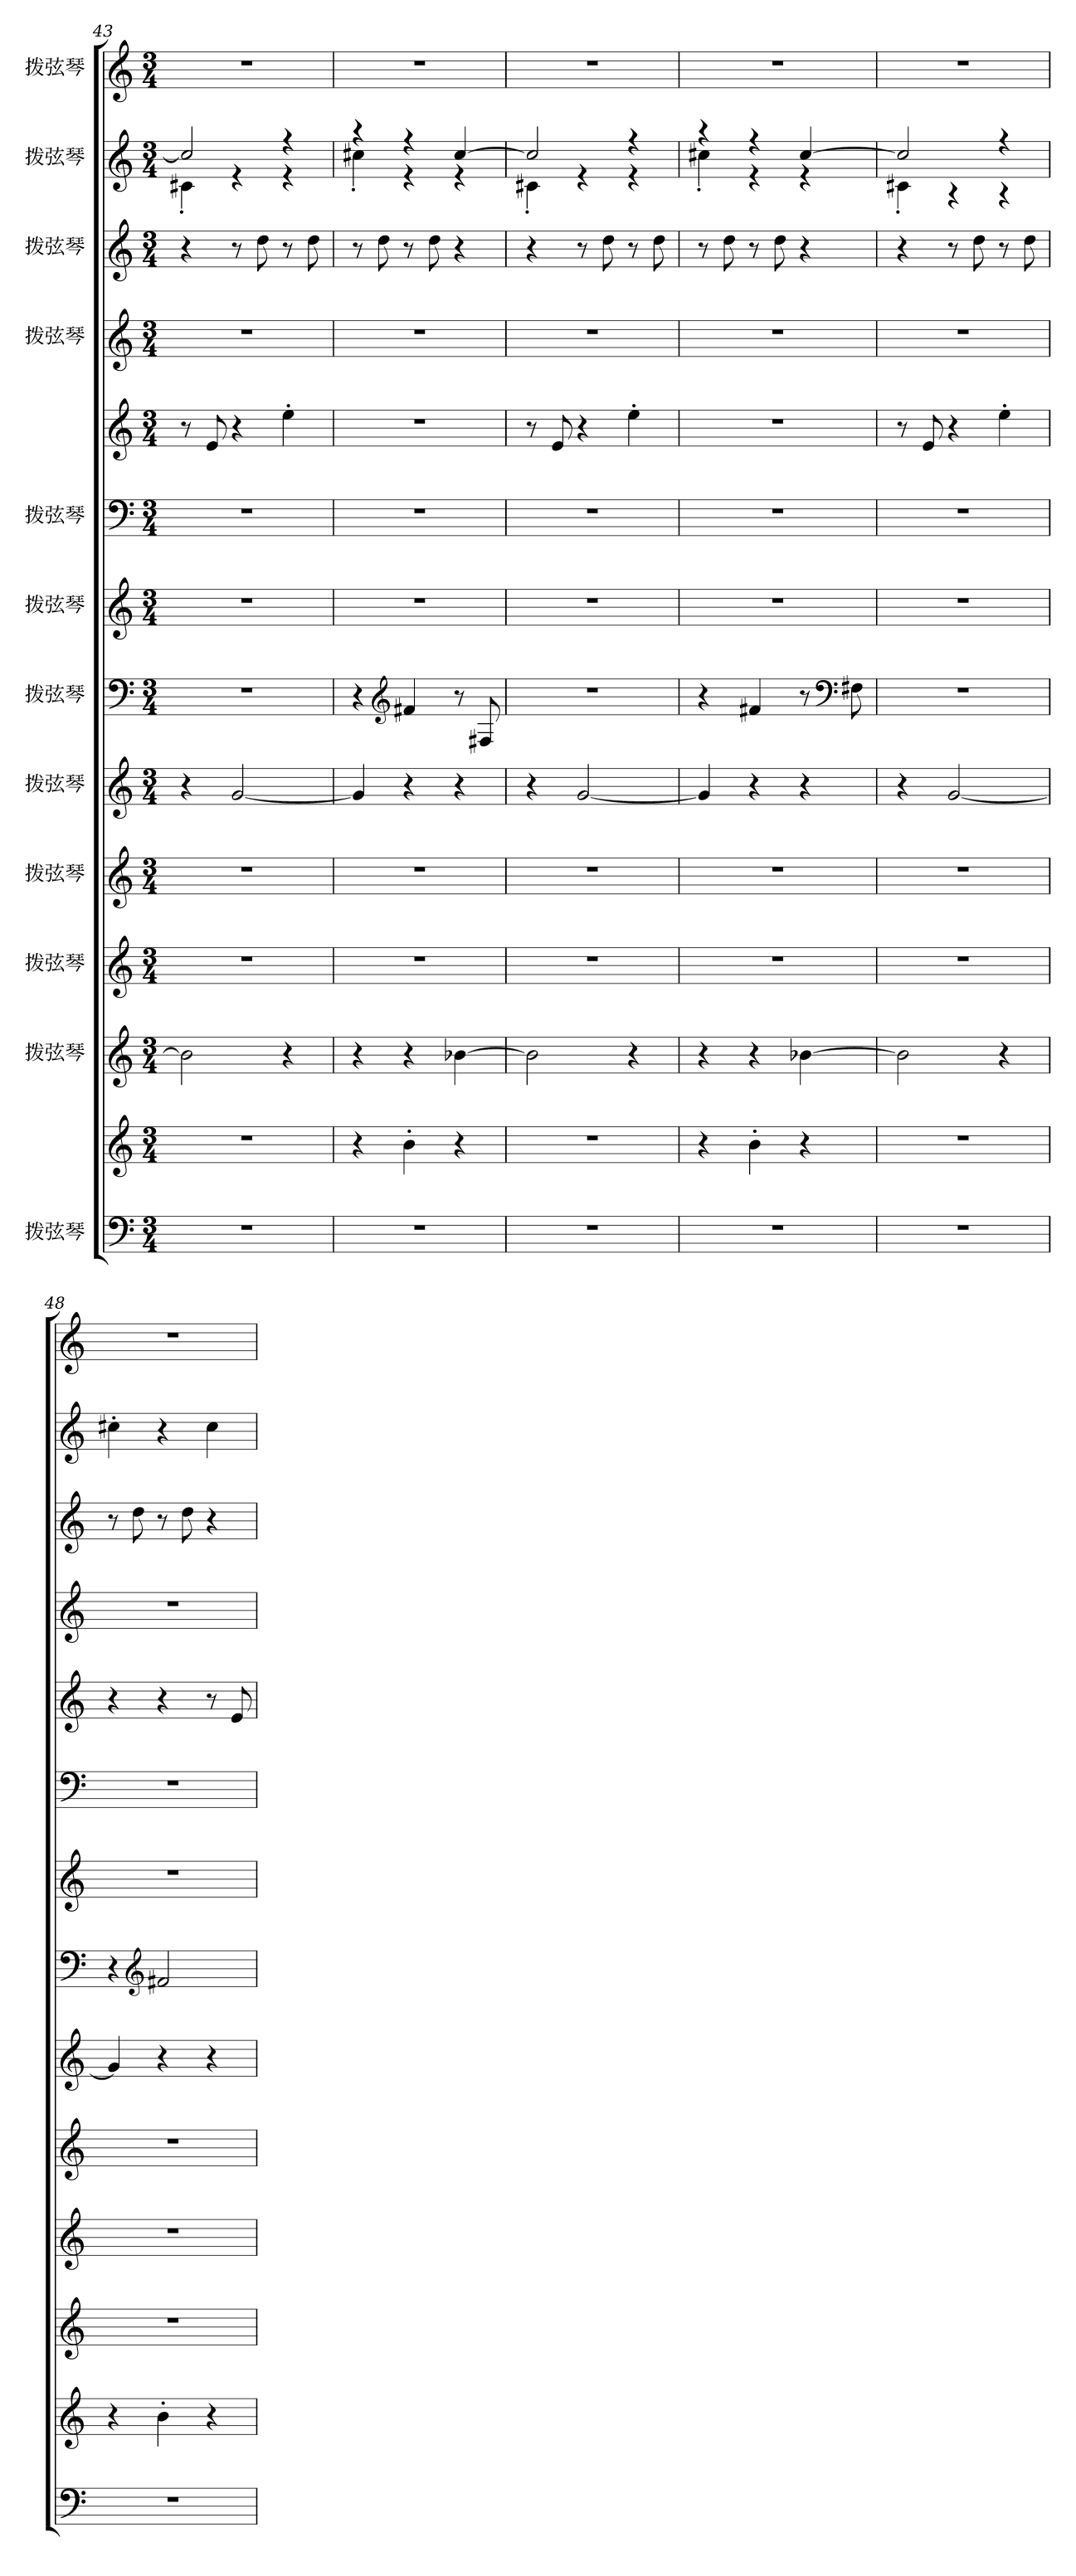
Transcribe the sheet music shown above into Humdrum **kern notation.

**kern	**kern	**kern	**kern	**kern	**kern	**kern	**kern	**kern	**kern	**kern	**kern	**kern	**kern
*part12	*part12	*part11	*part10	*part9	*part8	*part7	*part6	*part5	*part5	*part4	*part3	*part2	*part1
*staff14	*staff13	*staff12	*staff11	*staff10	*staff9	*staff8	*staff7	*staff6	*staff5	*staff4	*staff3	*staff2	*staff1
*I"拨弦琴	*	*I"拨弦琴	*I"拨弦琴	*I"拨弦琴	*I"拨弦琴	*I"拨弦琴	*I"拨弦琴	*I"拨弦琴	*	*I"拨弦琴	*I"拨弦琴	*I"拨弦琴	*I"拨弦琴
!!LO:PB:g=z
*clefF4	*clefG2	*clefG2	*clefG2	*clefG2	*clefG2	*clefF4	*clefG2	*clefF4	*clefG2	*clefG2	*clefG2	*clefG2	*clefG2
*k[]	*k[]	*k[]	*k[]	*k[]	*k[]	*k[]	*k[]	*k[]	*k[]	*k[]	*k[]	*k[]	*k[]
*M3/4	*M3/4	*M3/4	*M3/4	*M3/4	*M3/4	*M3/4	*M3/4	*M3/4	*M3/4	*M3/4	*M3/4	*M3/4	*M3/4
=43	=43	=43	=43	=43	=43	=43	=43	=43	=43	=43	=43	=43	=43
*	*	*	*	*	*	*	*	*	*	*	*	*^	*
2.r	2.r	2b-\]	2.r	2.r	4r	2.r	2.r	2.r	8r	2.r	4r	2cc#/]	4c#X'\	2.r
.	.	.	.	.	.	.	.	.	8e/	.	.	.	.	.
.	.	.	.	.	[2g/	.	.	.	4r	.	8r	.	4r	.
.	.	.	.	.	.	.	.	.	.	.	8dd\	.	.	.
.	.	4r	.	.	.	.	.	.	4ee'\	.	8r	4r	4r	.
.	.	.	.	.	.	.	.	.	.	.	8dd\	.	.	.
=44	=44	=44	=44	=44	=44	=44	=44	=44	=44	=44	=44	=44	=44	=44
2.r	4r	4r	2.r	2.r	4g/]	4r	2.r	2.r	2.r	2.r	8r	4r	4cc#X'\	2.r
.	.	.	.	.	.	.	.	.	.	.	8dd\	.	.	.
*	*	*	*	*	*	*clefG2	*	*	*	*	*	*	*	*
.	4b'\	4r	.	.	4r	4f#X/	.	.	.	.	8r	4r	4r	.
.	.	.	.	.	.	.	.	.	.	.	8dd\	.	.	.
.	4r	[4b-X\	.	.	4r	8r	.	.	.	.	4r	[4cc#/	4r	.
.	.	.	.	.	.	8F#X/	.	.	.	.	.	.	.	.
=45	=45	=45	=45	=45	=45	=45	=45	=45	=45	=45	=45	=45	=45	=45
2.r	2.r	2b-\]	2.r	2.r	4r	2.r	2.r	2.r	8r	2.r	4r	2cc#/]	4c#X'\	2.r
.	.	.	.	.	.	.	.	.	8e/	.	.	.	.	.
.	.	.	.	.	[2g/	.	.	.	4r	.	8r	.	4r	.
.	.	.	.	.	.	.	.	.	.	.	8dd\	.	.	.
.	.	4r	.	.	.	.	.	.	4ee'\	.	8r	4r	4r	.
.	.	.	.	.	.	.	.	.	.	.	8dd\	.	.	.
=46	=46	=46	=46	=46	=46	=46	=46	=46	=46	=46	=46	=46	=46	=46
2.r	4r	4r	2.r	2.r	4g/]	4r	2.r	2.r	2.r	2.r	8r	4r	4cc#X'\	2.r
.	.	.	.	.	.	.	.	.	.	.	8dd\	.	.	.
.	4b'\	4r	.	.	4r	4f#X/	.	.	.	.	8r	4r	4r	.
.	.	.	.	.	.	.	.	.	.	.	8dd\	.	.	.
.	4r	[4b-X\	.	.	4r	8r	.	.	.	.	4r	[4cc#/	4r	.
*	*	*	*	*	*	*clefF4	*	*	*	*	*	*	*	*
.	.	.	.	.	.	8F#X\	.	.	.	.	.	.	.	.
=47	=47	=47	=47	=47	=47	=47	=47	=47	=47	=47	=47	=47	=47	=47
2.r	2.r	2b-\]	2.r	2.r	4r	2.r	2.r	2.r	8r	2.r	4r	2cc#/]	4c#X'\	2.r
.	.	.	.	.	.	.	.	.	8e/	.	.	.	.	.
.	.	.	.	.	[2g/	.	.	.	4r	.	8r	.	4r	.
.	.	.	.	.	.	.	.	.	.	.	8dd\	.	.	.
.	.	4r	.	.	.	.	.	.	4ee'\	.	8r	4r	4r	.
.	.	.	.	.	.	.	.	.	.	.	8dd\	.	.	.
*	*	*	*	*	*	*	*	*	*	*	*	*v	*v	*
!!LO:PB:g=z
=48	=48	=48	=48	=48	=48	=48	=48	=48	=48	=48	=48	=48	=48
2.r	4r	2.r	2.r	2.r	4g/]	4r	2.r	2.r	4r	2.r	8r	4cc#X'\	2.r
.	.	.	.	.	.	.	.	.	.	.	8dd\	.	.
*	*	*	*	*	*	*clefG2	*	*	*	*	*	*	*
.	4b'\	.	.	.	4r	2f#X/	.	.	4r	.	8r	4r	.
.	.	.	.	.	.	.	.	.	.	.	8dd\	.	.
.	4r	.	.	.	4r	.	.	.	8r	.	4r	4cc#\	.
.	.	.	.	.	.	.	.	.	8e/	.	.	.	.
=	=	=	=	=	=	=	=	=	=	=	=	=	=
*-	*-	*-	*-	*-	*-	*-	*-	*-	*-	*-	*-	*-	*-
